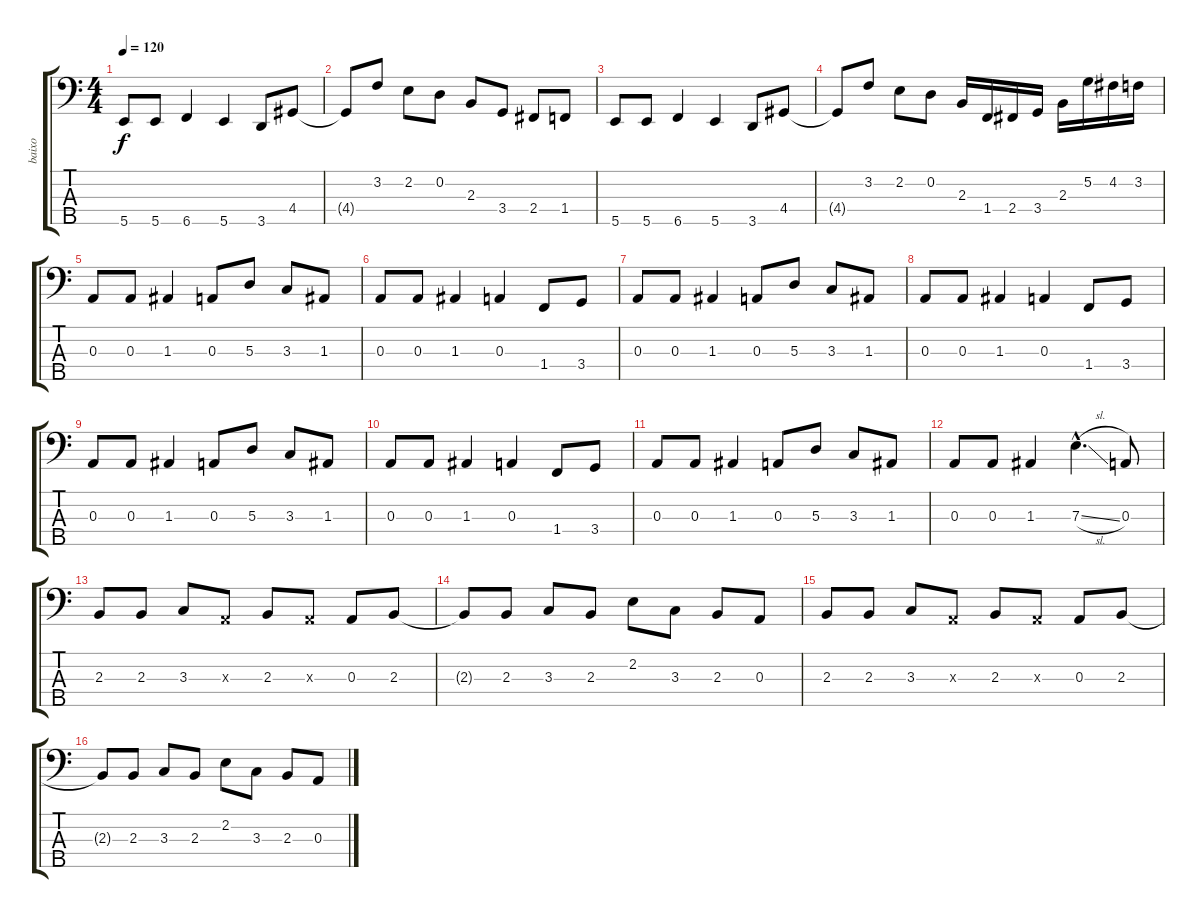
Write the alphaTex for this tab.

\track ("baixo" "baixo") {instrument electricbassfinger}
\staff {score tabs}
\tuning (G2 D2 A1 E1 B0) {hide}
\ts (4 4)
\tempo 120
\clef f4
\ks c
5.5.8{dy f} 5.5.8 6.5.4 5.5.4 3.5.8 4.4.8 |
4.4{t}.8 3.2.8 2.2.8 0.2.8 2.3.8 3.4.8 2.4.8 1.4.8 |
5.5.8 5.5.8 6.5.4 5.5.4 3.5.8 4.4.8 |
4.4{t}.8 3.2.8 2.2.8 0.2.8 2.3.16 1.4.16 2.4.16 3.4.16 2.3.16 5.2.16 4.2.16 3.2.16 |
0.3.8 0.3.8 1.3.4 0.3.8 5.3.8 3.3.8 1.3.8 |
0.3.8 0.3.8 1.3.4 0.3.4 1.4.8 3.4.8 |
0.3.8 0.3.8 1.3.4 0.3.8 5.3.8 3.3.8 1.3.8 |
0.3.8 0.3.8 1.3.4 0.3.4 1.4.8 3.4.8 |
0.3.8 0.3.8 1.3.4 0.3.8 5.3.8 3.3.8 1.3.8 |
0.3.8 0.3.8 1.3.4 0.3.4 1.4.8 3.4.8 |
0.3.8 0.3.8 1.3.4 0.3.8 5.3.8 3.3.8 1.3.8 |
0.3.8 0.3.8 1.3.4 7.3{sl hac}.4{d} 0.3.8 |
2.3.8 2.3.8 3.3.8 0.3{x}.8 2.3.8 0.3{x}.8 0.3.8 2.3.8 |
2.3{t}.8 2.3.8 3.3.8 2.3.8 2.2.8 3.3.8 2.3.8 0.3.8 |
2.3.8 2.3.8 3.3.8 0.3{x}.8 2.3.8 0.3{x}.8 0.3.8 2.3.8 |
2.3{t}.8 2.3.8 3.3.8 2.3.8 2.2.8 3.3.8 2.3.8 0.3.8
